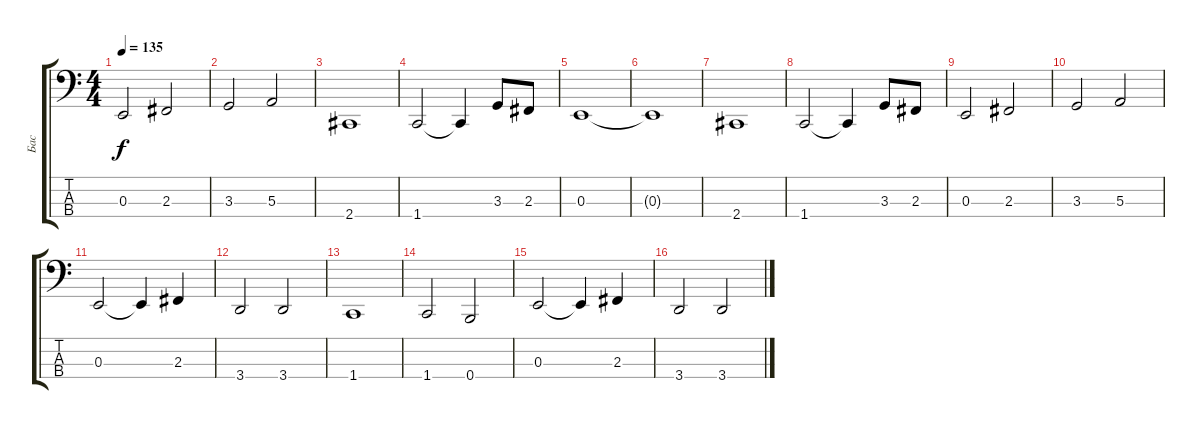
\track ("Бас" "Бас") {instrument electricbassfinger}
\staff {score tabs}
\tuning (D2 A1 E1 B0) {hide}
\ts (4 4)
\tempo 135
\clef f4
\ks c
0.3.2{dy f} 2.3.2 |
3.3.2 5.3.2 |
2.4.1 |
1.4.2 1.4{t}.4 3.3.8 2.3.8 |
0.3.1 |
0.3{t}.1 |
2.4.1 |
1.4.2 1.4{t}.4 3.3.8 2.3.8 |
0.3.2 2.3.2 |
3.3.2 5.3.2 |
0.3.2 0.3{t}.4 2.3.4 |
3.4.2 3.4.2 |
1.4.1 |
1.4.2 0.4.2 |
0.3.2 0.3{t}.4 2.3.4 |
3.4.2 3.4.2
